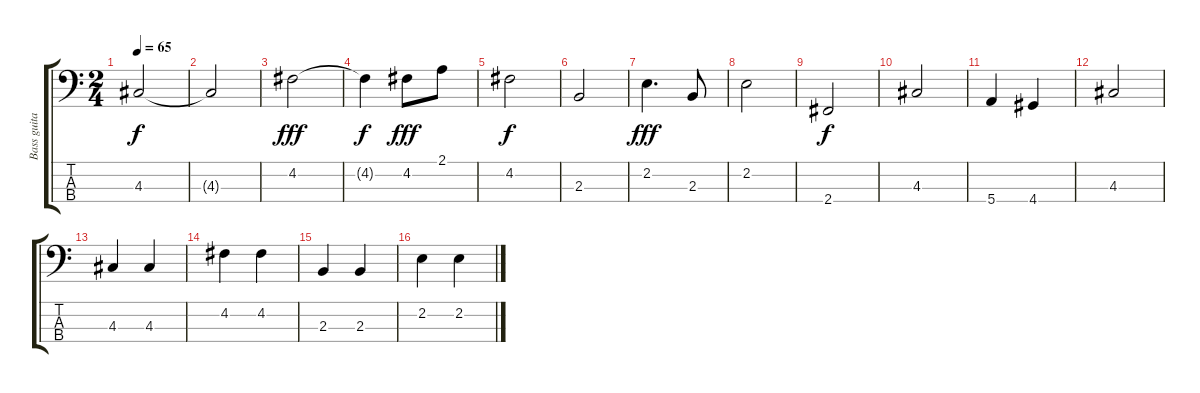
\track ("Bass guitar" "Bass guita") {instrument electricbasspick}
\staff {score tabs}
\tuning (G2 D2 A1 E1) {hide}
\ts (2 4)
\tempo 65
\clef f4
\ks c
4.3.2{dy f} |
4.3{t}.2 |
4.2.2{dy fff} |
4.2{t}.4{dy f} 4.2.8{dy fff} 2.1.8 |
4.2.2{dy f} |
2.3.2 |
2.2.4{d dy fff} 2.3.8 |
2.2.2 |
2.4.2{dy f} |
4.3.2 |
5.4.4 4.4.4 |
4.3.2 |
4.3.4 4.3.4 |
4.2.4 4.2.4 |
2.3.4 2.3.4 |
2.2.4 2.2.4
